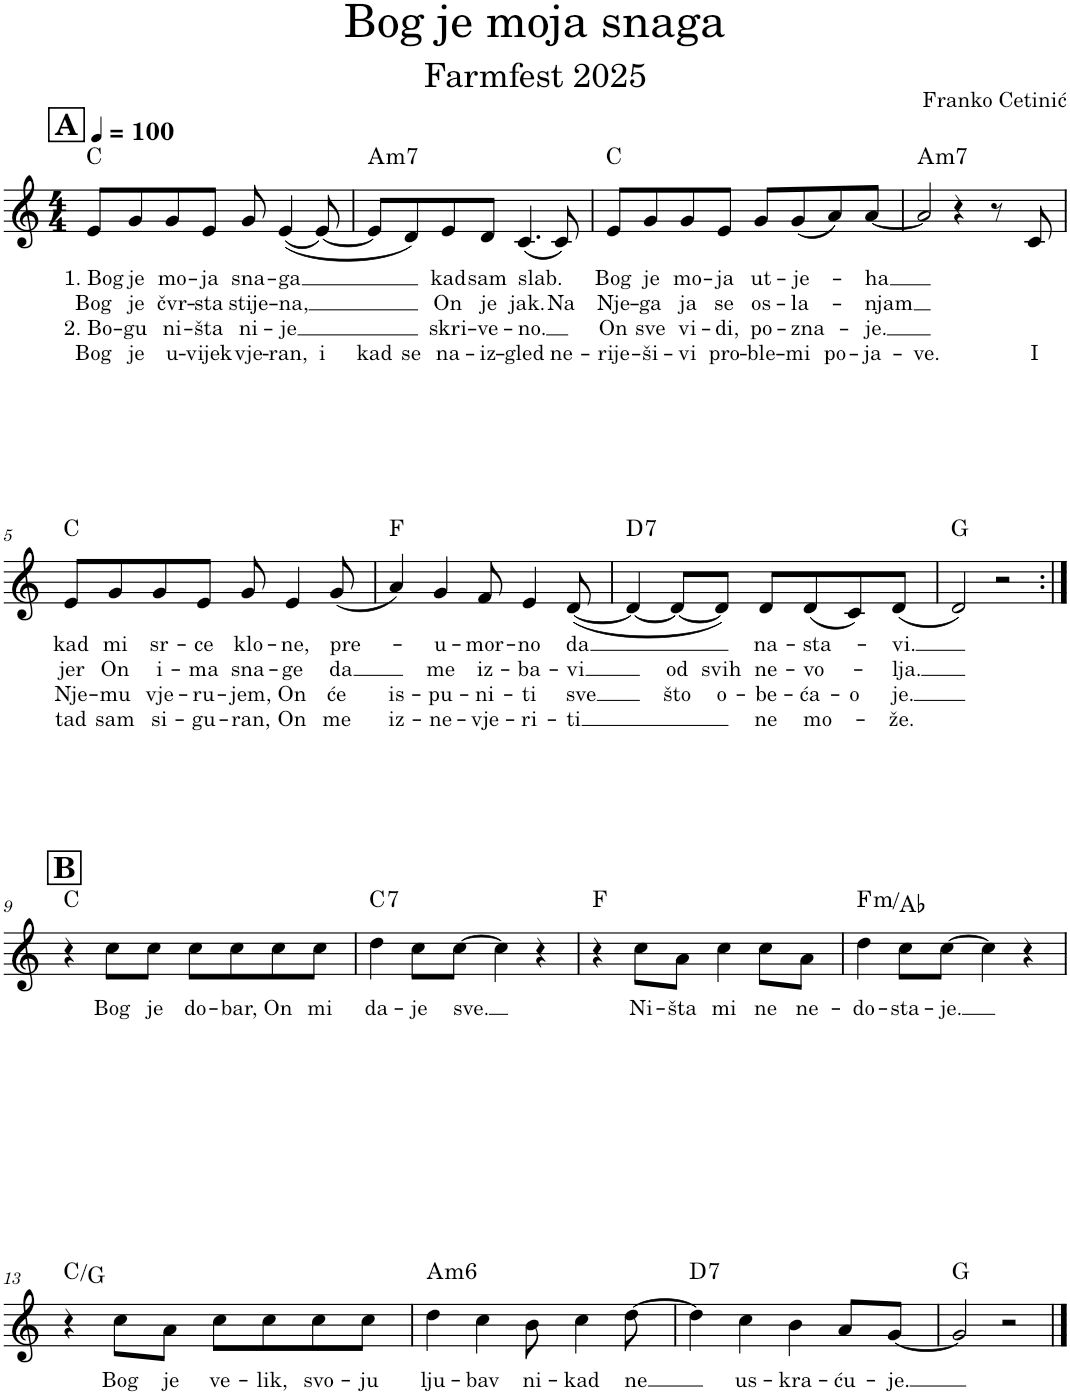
**kern	**text	**text	**text	**text	**harte
*part1	*part1	*part1	*part1	*part1	*part1
*staff1	*staff1	*staff1	*staff1	*staff1	*
*I"Piano, melodija	*	*	*	*	*
*I'Pno	*	*	*	*	*
*clefG2	*	*	*	*	*
*k[]	*	*	*	*	*
*M4/4	*	*	*	*	*
*MM100	*	*	*	*	*
!!LO:REH:place=s1:a:B:cj:fs=14:t=A
=1	=1	=1	=1	=1	=1
!	!LO:LY:b	!LO:LY:b	!LO:LY:b	!LO:LY:b	!
8e/L	1. Bog	Bog	2. Bo-	Bog	C:maj
!	!LO:LY:b	!LO:LY:b	!LO:LY:b	!LO:LY:b	!
8g/	je	je	-gu	je	.
!	!LO:LY:b	!LO:LY:b	!LO:LY:b	!LO:LY:b	!
8g/	mo-	čvr-	ni-	u-	.
!	!LO:LY:b	!LO:LY:b	!LO:LY:b	!LO:LY:b	!
8e/J	-ja	-sta	-šta	-vijek	.
!	!LO:LY:b	!LO:LY:b	!LO:LY:b	!LO:LY:b	!
8g/	sna-	stije-	ni-	vje-	.
!	!LO:LY:b	!LO:LY:b	!LO:LY:b	!LO:LY:b	!
((4e/	-ga	-na,	-je	-ran,	.
!	!	!	!	!LO:LY:b	!
[8e/)	.	.	.	i	.
=2	=2	=2	=2	=2	=2
!	!	!	!	!LO:LY:b	!LO:H:kt=m7
8e/L]	.	.	.	kad	A:min7
!	!	!	!	!LO:LY:b	!
8d/)	.	.	.	se	.
!	!LO:LY:b	!LO:LY:b	!LO:LY:b	!LO:LY:b	!
8e/	kad	On	skri-	na-	.
!	!LO:LY:b	!LO:LY:b	!LO:LY:b	!LO:LY:b	!
8d/J	sam	je	-ve-	-iz-	.
!	!LO:LY:b	!LO:LY:b	!LO:LY:b	!LO:LY:b	!
(4.c/	slab.	jak.	-no.	-gled	.
!	!	!LO:LY:b	!	!LO:LY:b	!
8c/)	.	Na	.	ne-	.
=3	=3	=3	=3	=3	=3
!	!LO:LY:b	!LO:LY:b	!LO:LY:b	!LO:LY:b	!
8e/L	Bog	Nje-	On	-rije-	C:maj
!	!LO:LY:b	!LO:LY:b	!LO:LY:b	!LO:LY:b	!
8g/	je	-ga	sve	-ši-	.
!	!LO:LY:b	!LO:LY:b	!LO:LY:b	!LO:LY:b	!
8g/	mo-	ja	vi-	-vi	.
!	!LO:LY:b	!LO:LY:b	!LO:LY:b	!LO:LY:b	!
8e/J	-ja	se	-di,	pro-	.
!	!LO:LY:b	!LO:LY:b	!LO:LY:b	!LO:LY:b	!
8g/L	ut-	os-	po-	-ble-	.
!	!LO:LY:b	!LO:LY:b	!LO:LY:b	!LO:LY:b	!
(8g/	-je-	-la-	-zna-	-mi	.
!	!	!	!	!LO:LY:b	!
8a/)	.	.	.	po-	.
!	!LO:LY:b	!LO:LY:b	!LO:LY:b	!LO:LY:b	!
[8a/J	-ha	-njam	-je.	-ja-	.
=4	=4	=4	=4	=4	=4
!	!	!	!	!LO:LY:b	!LO:H:kt=m7
2a/]	.	.	.	-ve.	A:min7
4r	.	.	.	.	.
8r	.	.	.	.	.
!	!	!	!	!LO:LY:b	!
8c/	.	.	.	I	.
!!LO:LB:g=z
=5	=5	=5	=5	=5	=5
!	!LO:LY:b	!LO:LY:b	!LO:LY:b	!LO:LY:b	!
8e/L	kad	jer	Nje-	tad	C:maj
!	!LO:LY:b	!LO:LY:b	!LO:LY:b	!LO:LY:b	!
8g/	mi	On	-mu	sam	.
!	!LO:LY:b	!LO:LY:b	!LO:LY:b	!LO:LY:b	!
8g/	sr-	i-	vje-	si-	.
!	!LO:LY:b	!LO:LY:b	!LO:LY:b	!LO:LY:b	!
8e/J	-ce	-ma	-ru-	-gu-	.
!	!LO:LY:b	!LO:LY:b	!LO:LY:b	!LO:LY:b	!
8g/	klo-	sna-	-jem,	-ran,	.
!	!LO:LY:b	!LO:LY:b	!LO:LY:b	!LO:LY:b	!
4e/	-ne,	-ge	On	On	.
!	!LO:LY:b	!LO:LY:b	!LO:LY:b	!LO:LY:b	!
(8g/	pre-	da	će	me	.
=6	=6	=6	=6	=6	=6
!	!	!	!LO:LY:b	!LO:LY:b	!
4a/)	.	.	is-	iz-	F:maj
!	!LO:LY:b	!LO:LY:b	!LO:LY:b	!LO:LY:b	!
4g/	-u-	me	-pu-	-ne-	.
!	!LO:LY:b	!LO:LY:b	!LO:LY:b	!LO:LY:b	!
8f/	-mor-	iz-	-ni-	-vje-	.
!	!LO:LY:b	!LO:LY:b	!LO:LY:b	!LO:LY:b	!
4e/	-no	-ba-	-ti	-ri-	.
!	!LO:LY:b	!LO:LY:b	!LO:LY:b	!LO:LY:b	!
([8d/	da	-vi	sve	-ti	.
=7	=7	=7	=7	=7	=7
!	!	!	!	!	!LO:H:kt=7
4d/_	.	.	.	.	D:7
!	!	!LO:LY:b	!LO:LY:b	!	!
8d/L_	.	od	što	.	.
!	!	!LO:LY:b	!LO:LY:b	!	!
8d/J])	.	svih	o-	.	.
!	!LO:LY:b	!LO:LY:b	!LO:LY:b	!LO:LY:b	!
8d/L	na-	ne-	-be-	ne	.
!	!LO:LY:b	!LO:LY:b	!LO:LY:b	!LO:LY:b	!
(8d/	-sta-	-vo-	-ća-	mo-	.
!	!	!	!LO:LY:b	!	!
8c/)	.	.	-o	.	.
!	!LO:LY:b	!LO:LY:b	!LO:LY:b	!LO:LY:b	!
(8d/J	-vi.	-lja.	je.	-že.	.
=8	=8	=8	=8	=8	=8
2d/)	.	.	.	.	G:maj
2r	.	.	.	.	.
!!LO:LB:g=z
!!LO:REH:place=s1:a:B:cj:fs=14:t=B
=9:|!	=9:|!	=9:|!	=9:|!	=9:|!	=9:|!
4r	.	.	.	.	C:maj
!	!LO:LY:b	!	!	!	!
8cc\L	Bog	.	.	.	.
!	!LO:LY:b	!	!	!	!
8cc\J	je	.	.	.	.
!	!LO:LY:b	!	!	!	!
8cc\L	do-	.	.	.	.
!	!LO:LY:b	!	!	!	!
8cc\	-bar,	.	.	.	.
!	!LO:LY:b	!	!	!	!
8cc\	On	.	.	.	.
!	!LO:LY:b	!	!	!	!
8cc\J	mi	.	.	.	.
=10	=10	=10	=10	=10	=10
!	!LO:LY:b	!	!	!	!LO:H:kt=7
4dd\	da-	.	.	.	C:7
!	!LO:LY:b	!	!	!	!
8cc\L	-je	.	.	.	.
!	!LO:LY:b	!	!	!	!
[8cc\J	sve.	.	.	.	.
4cc\]	.	.	.	.	.
4r	.	.	.	.	.
=11	=11	=11	=11	=11	=11
4r	.	.	.	.	F:maj
!	!LO:LY:b	!	!	!	!
8cc\L	Ni-	.	.	.	.
!	!LO:LY:b	!	!	!	!
8a\J	-šta	.	.	.	.
!	!LO:LY:b	!	!	!	!
4cc\	mi	.	.	.	.
!	!LO:LY:b	!	!	!	!
8cc\L	ne	.	.	.	.
!	!LO:LY:b	!	!	!	!
8a\J	ne-	.	.	.	.
=12	=12	=12	=12	=12	=12
!	!LO:LY:b	!	!	!	!LO:H:kt=m
4dd\	-do-	.	.	.	F:min/b3
!	!LO:LY:b	!	!	!	!
8cc\L	-sta-	.	.	.	.
!	!LO:LY:b	!	!	!	!
[8cc\J	-je.	.	.	.	.
4cc\]	.	.	.	.	.
4r	.	.	.	.	.
!!LO:LB:g=z
=13	=13	=13	=13	=13	=13
4r	.	.	.	.	C:maj/5
!	!LO:LY:b	!	!	!	!
8cc\L	Bog	.	.	.	.
!	!LO:LY:b	!	!	!	!
8an\J	je	.	.	.	.
!	!LO:LY:b	!	!	!	!
8cc\L	ve-	.	.	.	.
!	!LO:LY:b	!	!	!	!
8cc\	-lik,	.	.	.	.
!	!LO:LY:b	!	!	!	!
8cc\	svo-	.	.	.	.
!	!LO:LY:b	!	!	!	!
8cc\J	-ju	.	.	.	.
=14	=14	=14	=14	=14	=14
!	!LO:LY:b	!	!	!	!LO:H:kt=m6
4dd\	lju-	.	.	.	A:min6
!	!LO:LY:b	!	!	!	!
4cc\	-bav	.	.	.	.
!	!LO:LY:b	!	!	!	!
8b\	ni-	.	.	.	.
!	!LO:LY:b	!	!	!	!
4cc\	-kad	.	.	.	.
!	!LO:LY:b	!	!	!	!
[8dd\	ne	.	.	.	.
=15	=15	=15	=15	=15	=15
!	!	!	!	!	!LO:H:kt=7
4dd\]	.	.	.	.	D:7
!	!LO:LY:b	!	!	!	!
4cc\	us-	.	.	.	.
!	!LO:LY:b	!	!	!	!
4b\	-kra-	.	.	.	.
!	!LO:LY:b	!	!	!	!
8a/L	-ću-	.	.	.	.
!	!LO:LY:b	!	!	!	!
[8g/J	-je.	.	.	.	.
=16	=16	=16	=16	=16	=16
2g/]	.	.	.	.	G:maj
2r	.	.	.	.	.
==	==	==	==	==	==
*-	*-	*-	*-	*-	*-
